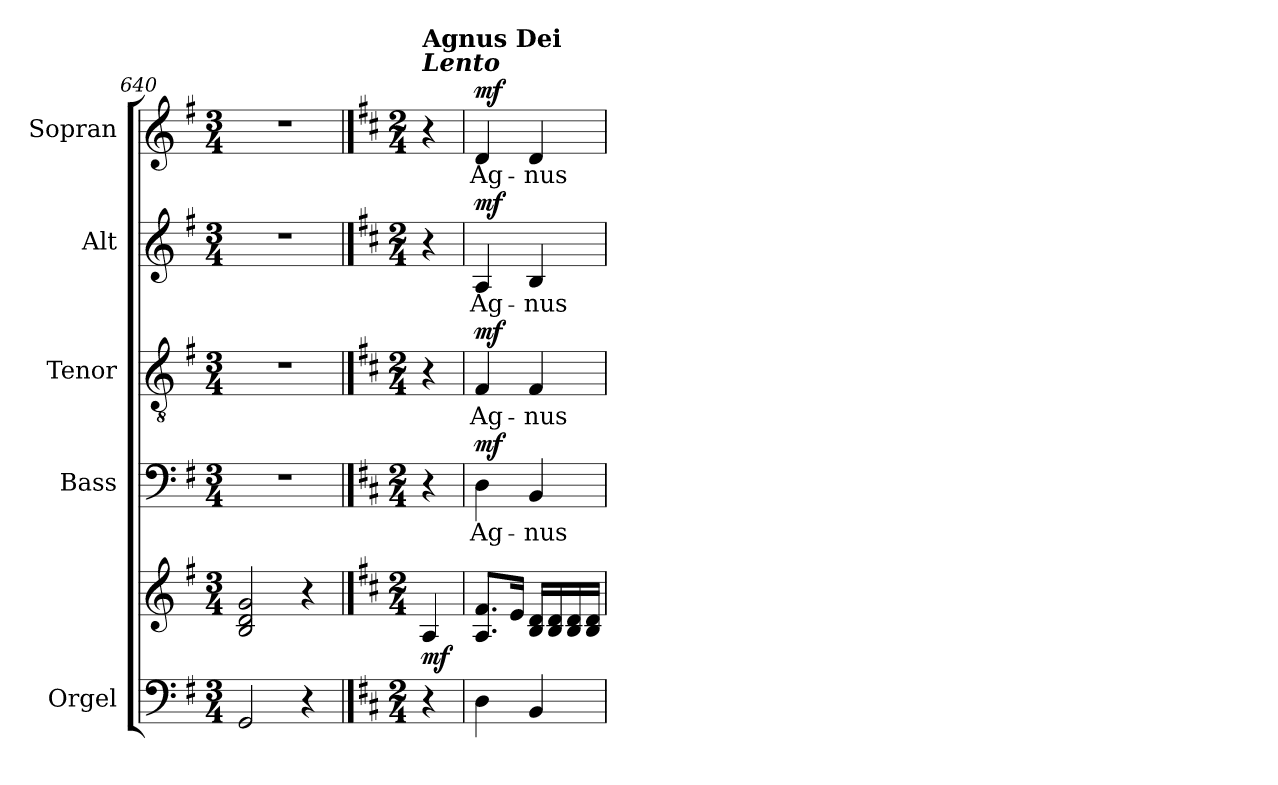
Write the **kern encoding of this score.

**kern	**kern	**dynam	**kern	**text	**dynam	**kern	**text	**dynam	**kern	**text	**dynam	**kern	**text	**dynam
*part5	*part5	*part5	*part4	*part4	*part4	*part3	*part3	*part3	*part2	*part2	*part2	*part1	*part1	*part1
*staff6	*staff5	*staff5/6	*staff4	*staff4	*staff4	*staff3	*staff3	*staff3	*staff2	*staff2	*staff2	*staff1	*staff1	*staff1
*I"Orgel	*	*	*I"Bass	*	*	*I"Tenor	*	*	*I"Alt	*	*	*I"Sopran	*	*
*I'Org.	*	*	*I'B.	*	*	*I'T.	*	*	*I'A.	*	*	*I'S.	*	*
*clefF4	*clefG2	*	*clefF4	*	*	*clefGv2	*	*	*clefG2	*	*	*clefG2	*	*
*k[f#]	*k[f#]	*	*k[f#]	*	*	*k[f#]	*	*	*k[f#]	*	*	*k[f#]	*	*
*G:	*G:	*	*G:	*	*	*G:	*	*	*G:	*	*	*G:	*	*
*M3/4	*M3/4	*	*M3/4	*	*	*M3/4	*	*	*M3/4	*	*	*M3/4	*	*
=640	=640	=640	=640	=640	=640	=640	=640	=640	=640	=640	=640	=640	=640	=640
2GG/	2B/ 2d/ 2g/	.	2.r	.	.	2.r	.	.	2.r	.	.	2.r	.	.
4r	4r	.	.	.	.	.	.	.	.	.	.	.	.	.
!!LO:LB:g=z
==641	==641	==641	==641	==641	==641	==641	==641	==641	==641	==641	==641	==641	==641	==641
*k[f#c#]	*k[f#c#]	*	*k[f#c#]	*	*	*k[f#c#]	*	*	*k[f#c#]	*	*	*k[f#c#]	*	*
*D:	*D:	*	*D:	*	*	*D:	*	*	*D:	*	*	*D:	*	*
*M2/4	*M2/4	*	*M2/4	*	*	*M2/4	*	*	*M2/4	*	*	*M2/4	*	*
!	!	!	!	!	!	!	!	!	!	!	!	!LO:TX:a:Bi:t=Lento	!	!
!	!	!	!	!	!	!	!	!	!	!	!	!LO:TX:a:B:t=Agnus Dei	!	!
!	!	!LO:DY:b	!	!	!	!	!	!	!	!	!	!	!	!
4r	4A/	mf	4r	.	.	4r	.	.	4r	.	.	4r	.	.
=642	=642	=642	=642	=642	=642	=642	=642	=642	=642	=642	=642	=642	=642	=642
!	!	!	!	!LO:LY:b	!LO:DY:a	!	!LO:LY:b	!LO:DY:a	!	!LO:LY:b	!LO:DY:a	!	!LO:LY:b	!LO:DY:a
4D\	8.A/ 8.f#/L	.	4D\	Ag-	mf	4F#/	Ag-	mf	4A/	Ag-	mf	4d/	Ag-	mf
.	16e/Jk	.	.	.	.	.	.	.	.	.	.	.	.	.
!	!	!	!	!LO:LY:b	!	!	!LO:LY:b	!	!	!LO:LY:b	!	!	!LO:LY:b	!
4BB/	16B/ 16d/LL	.	4BB/	-nus	.	4F#/	-nus	.	4B/	-nus	.	4d/	-nus	.
.	16B/ 16d/	.	.	.	.	.	.	.	.	.	.	.	.	.
.	16B/ 16d/	.	.	.	.	.	.	.	.	.	.	.	.	.
.	16B/ 16d/JJ	.	.	.	.	.	.	.	.	.	.	.	.	.
=	=	=	=	=	=	=	=	=	=	=	=	=	=	=
*-	*-	*-	*-	*-	*-	*-	*-	*-	*-	*-	*-	*-	*-	*-
